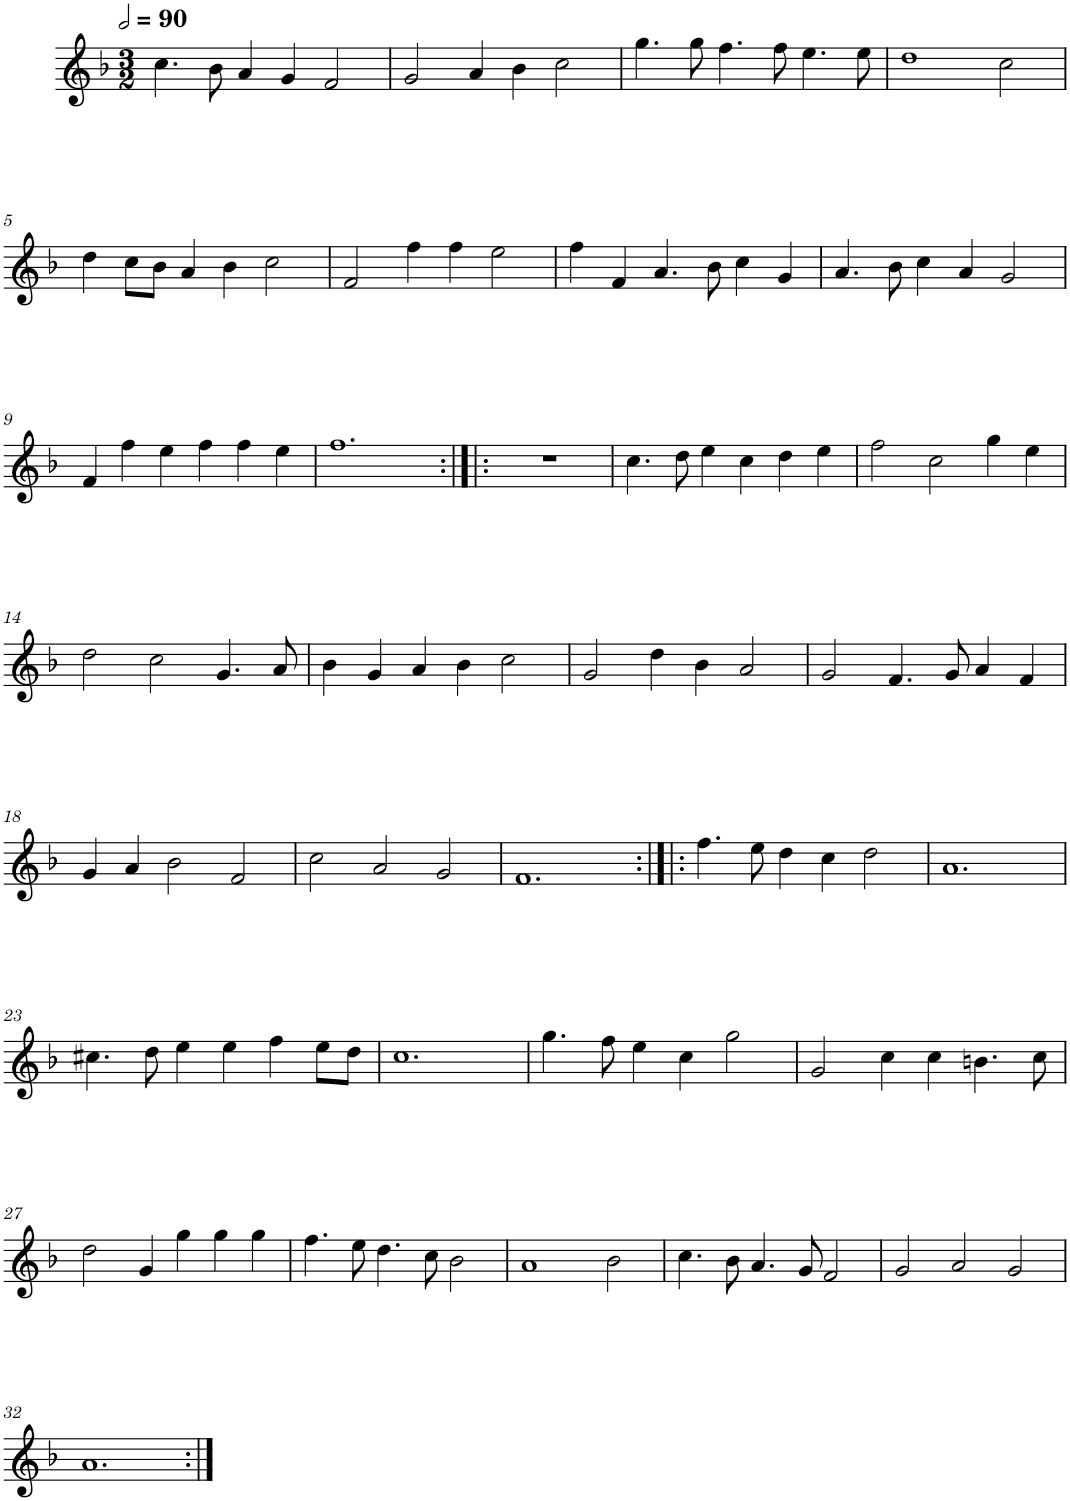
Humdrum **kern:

**kern
*part1
*staff1
*I"Six parties
*clefG2
*k[b-]
*M3/2
*MM180
=1
4.cc\
8b-\
4a/
4g/
2f/
=2
2g/
4a/
4b-\
2cc\
=3
4.gg\
8gg\
4.ff\
8ff\
4.ee\
8ee\
=4
1dd
2cc\
!!LO:LB:g=z
=5
4dd\
8cc\L
8b-\J
4a/
4b-\
2cc\
=6
2f/
4ff\
4ff\
2ee\
=7
4ff\
4f/
4.a/
8b-\
4cc\
4g/
=8
4.a/
8b-\
4cc\
4a/
2g/
!!LO:LB:g=z
=9
4f/
4ff\
4ee\
4ff\
4ff\
4ee\
=10
1.ff
=11:|!|:
1.r
=12
4.cc\
8dd\
4ee\
4cc\
4dd\
4ee\
=13
2ff\
2cc\
4gg\
4ee\
!!LO:LB:g=z
=14
2dd\
2cc\
4.g/
8a/
=15
4b-\
4g/
4a/
4b-\
2cc\
=16
2g/
4dd\
4b-\
2a/
=17
2g/
4.f/
8g/
4a/
4f/
!!LO:LB:g=z
=18
4g/
4a/
2b-\
2f/
=19
2cc\
2a/
2g/
=20
1.f
=21:|!|:
4.ff\
8ee\
4dd\
4cc\
2dd\
=22
1.a
!!LO:LB:g=z
=23
4.cc#X\
8dd\
4ee\
4ee\
4ff\
8ee\L
8dd\J
=24
1.cc
=25
4.gg\
8ff\
4ee\
4cc\
2gg\
=26
2g/
4cc\
4cc\
4.bn\
8cc\
!!LO:LB:g=z
=27
2dd\
4g/
4gg\
4gg\
4gg\
=28
4.ff\
8ee\
4.dd\
8cc\
2b-\
=29
1a
2b-\
=30
4.cc\
8b-\
4.a/
8g/
2f/
=31
2g/
2a/
2g/
!!LO:LB:g=z
=32
1.a
=:|!
*-
